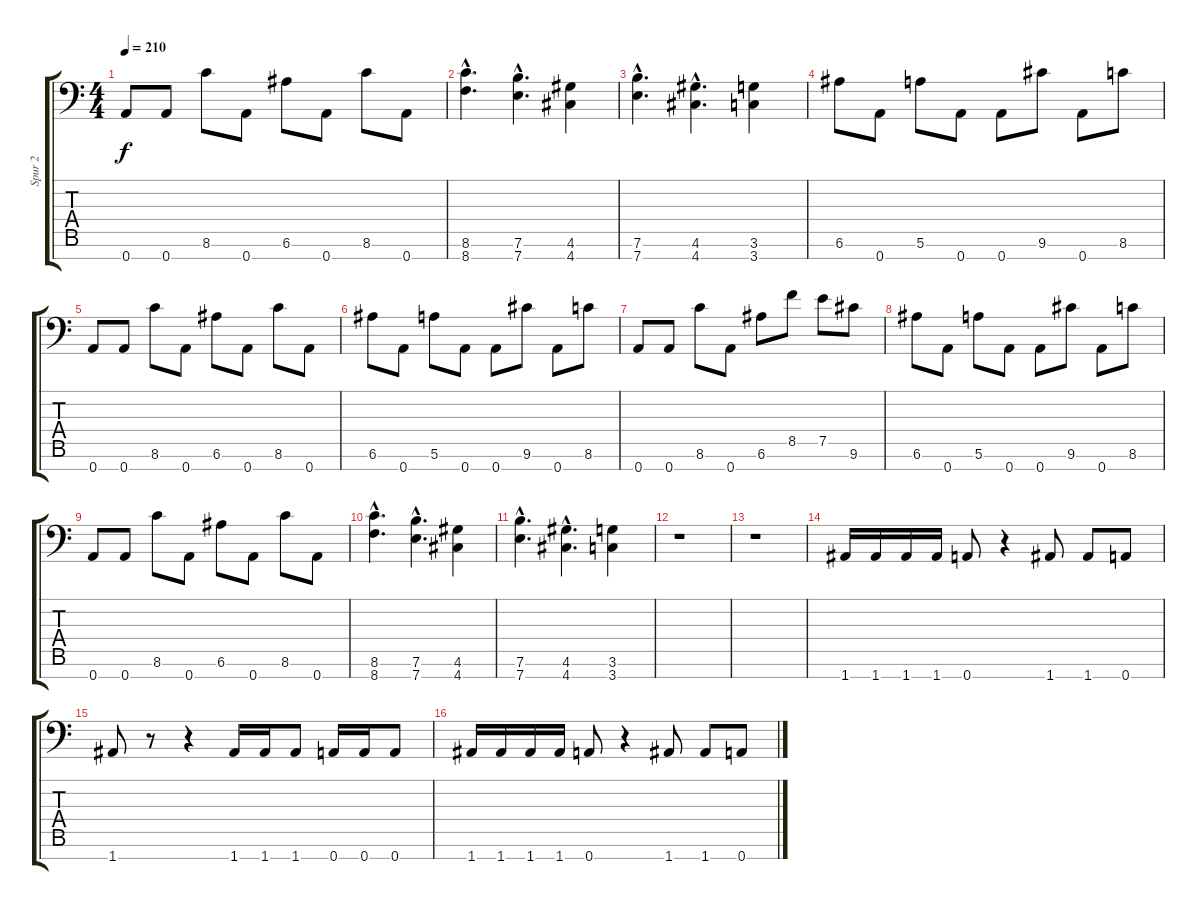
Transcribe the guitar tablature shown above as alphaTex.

\track ("Spur 2" "Spur 2") {instrument distortionguitar}
\staff {score tabs}
\tuning (E4 B3 G3 D3 A2 E2 A1) {hide}
\ts (4 4)
\tempo 210
\clef f4
\ks c
0.7.8{dy f} 0.7.8 8.6.8 0.7.8 6.6.8 0.7.8 8.6.8 0.7.8 |
(8.6{hac} 8.7{hac}).4{d} (7.6{hac} 7.7{hac}).4{d} (4.6 4.7).4 |
(7.6{hac} 7.7{hac}).4{d} (4.6{hac} 4.7{hac}).4{d} (3.6 3.7).4 |
6.6.8 0.7.8 5.6.8 0.7.8 0.7.8 9.6.8 0.7.8 8.6.8 |
0.7.8 0.7.8 8.6.8 0.7.8 6.6.8 0.7.8 8.6.8 0.7.8 |
6.6.8 0.7.8 5.6.8 0.7.8 0.7.8 9.6.8 0.7.8 8.6.8 |
0.7.8 0.7.8 8.6.8 0.7.8 6.6.8 8.5.8 7.5.8 9.6.8 |
6.6.8 0.7.8 5.6.8 0.7.8 0.7.8 9.6.8 0.7.8 8.6.8 |
0.7.8 0.7.8 8.6.8 0.7.8 6.6.8 0.7.8 8.6.8 0.7.8 |
(8.6{hac} 8.7{hac}).4{d} (7.6{hac} 7.7{hac}).4{d} (4.6 4.7).4 |
(7.6{hac} 7.7{hac}).4{d} (4.6{hac} 4.7{hac}).4{d} (3.6 3.7).4 |
r.1 |
r.1 |
1.7.16 1.7.16 1.7.16 1.7.16 0.7.8 r.4 1.7.8 1.7.8 0.7.8 |
1.7.8 r.8 r.4 1.7.16 1.7.16 1.7.8 0.7.16 0.7.16 0.7.8 |
1.7.16 1.7.16 1.7.16 1.7.16 0.7.8 r.4 1.7.8 1.7.8 0.7.8
